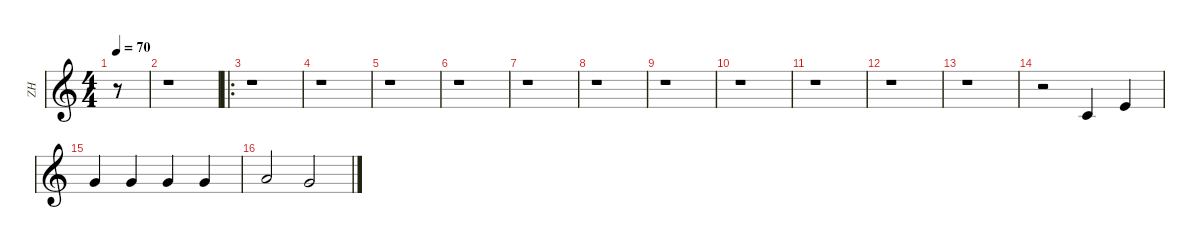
\defaultSystemsLayout 4
\hideDynamics
\bracketExtendMode nobrackets
\otherSystemsTrackNameOrientation horizontal
\extendBarLines
\track ("Violin" "ZH") {mute instrument violin}
\staff {score}
\tuning (E5 A4 D4 G3)
\ts (4 4)
\ac
\scale
0.597468
\tempo 70
\accidentals auto
\clef g2
\ottava regular
\simile none
\ks c
r.8{dy mf instrument violin beam Down} |
\scale
1.11993 r.1{beam Down} |
\ro
\scale
1.15225 r.1{beam Down} |
\scale
1.13035 r.1{beam Down} |
r.1{beam Down} |
r.1{beam Down} |
r.1{beam Down} |
r.1{beam Down} |
r.1{beam Down} |
r.1{beam Down} |
\scale
1.13535 r.1{beam Down} |
\scale
0.824128 r.1{beam Down} |
\scale
1.04052 r.1{beam Down} |
r.2{beam Down} 5.4.4{beam Up} 2.3.4{beam Up} |
5.3.4{beam Up} 5.3.4{beam Up} 5.3.4{beam Up} 5.3.4{beam Up} |
0.2.2{beam Up} 5.3.2{beam Up}
